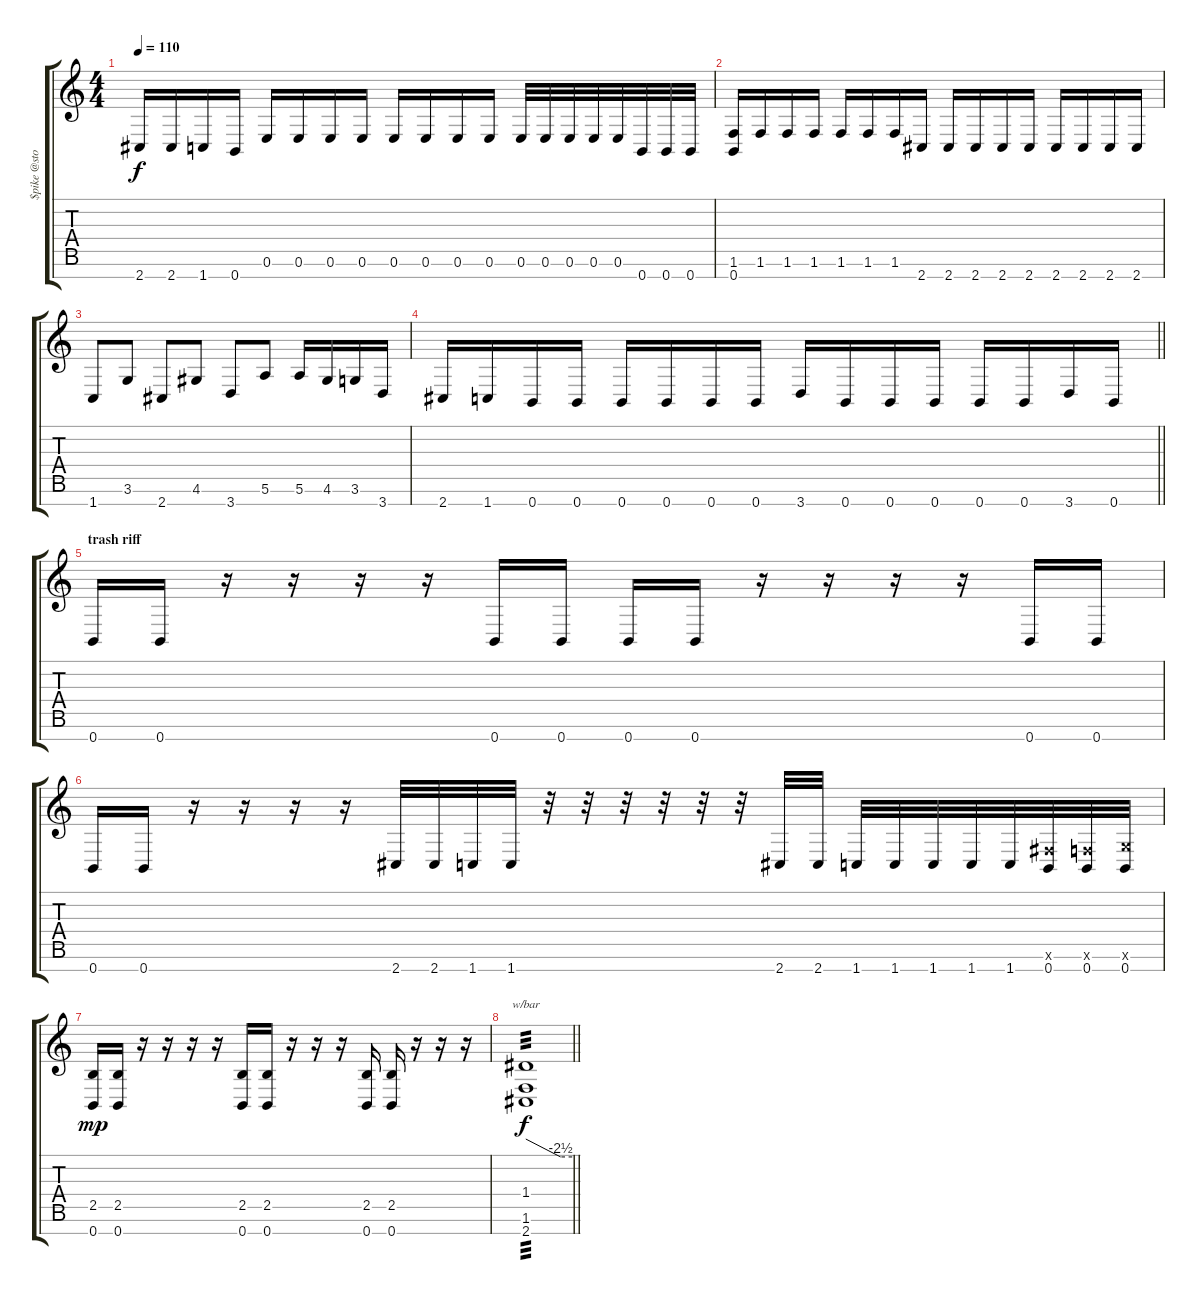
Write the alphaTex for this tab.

\track ("$pike @ston" "$pike @sto") {instrument distortionguitar}
\staff {score tabs}
\tuning (E4 B3 G3 D3 A2 E2 B1) {hide}
\ts (4 4)
\tempo 110
\clef g2
\ks c
2.7.16{dy f} 2.7.16 1.7.16 0.7.16 0.6.16 0.6.16 0.6.16 0.6.16 0.6.16 0.6.16 0.6.16 0.6.16 0.6.32 0.6.32 0.6.32 0.6.32 0.6.32 0.7.32 0.7.32 0.7.32 |
(1.6 0.7).16 1.6.16 1.6.16 1.6.16 1.6.16 1.6.16 1.6.16 2.7.16 2.7.16 2.7.16 2.7.16 2.7.16 2.7.16 2.7.16 2.7.16 2.7.16 |
1.7.8 3.6.8 2.7.8 4.6.8 3.7.8 5.6.8 5.6.16 4.6.16 3.6.16 3.7.16 |
\barLineRight lightlight
2.7.16 1.7.16 0.7.16 0.7.16 0.7.16 0.7.16 0.7.16 0.7.16 3.7.16 0.7.16 0.7.16 0.7.16 0.7.16 0.7.16 3.7.16 0.7.16 |
\section ("" "trash riff")
0.7.16 0.7.16 r.16 r.16 r.16 r.16 0.7.16 0.7.16 0.7.16 0.7.16 r.16 r.16 r.16 r.16 0.7.16 0.7.16 |
0.7.16 0.7.16 r.16 r.16 r.16 r.16 2.7.32 2.7.32 1.7.32 1.7.32 r.32 r.32 r.32 r.32 r.32 r.32 2.7.32 2.7.32 1.7.32 1.7.32 1.7.32 1.7.32 1.7.32 (2.6{x} 0.7).32 (1.6{x} 0.7).32 (3.6{x} 0.7).32 |
(2.5 0.7).16{dy mp} (2.5 0.7).16 r.16 r.16 r.16 r.16 (2.5 0.7).16 (2.5 0.7).16 r.16 r.16 r.16 (2.5 0.7).16 (2.5 0.7).16 r.16 r.16 r.16 |
\barLineRight lightlight
(1.4 1.6 2.7).1{tbe (custom default 0 0 45 -10 60 -10) tp 3 dy f}
